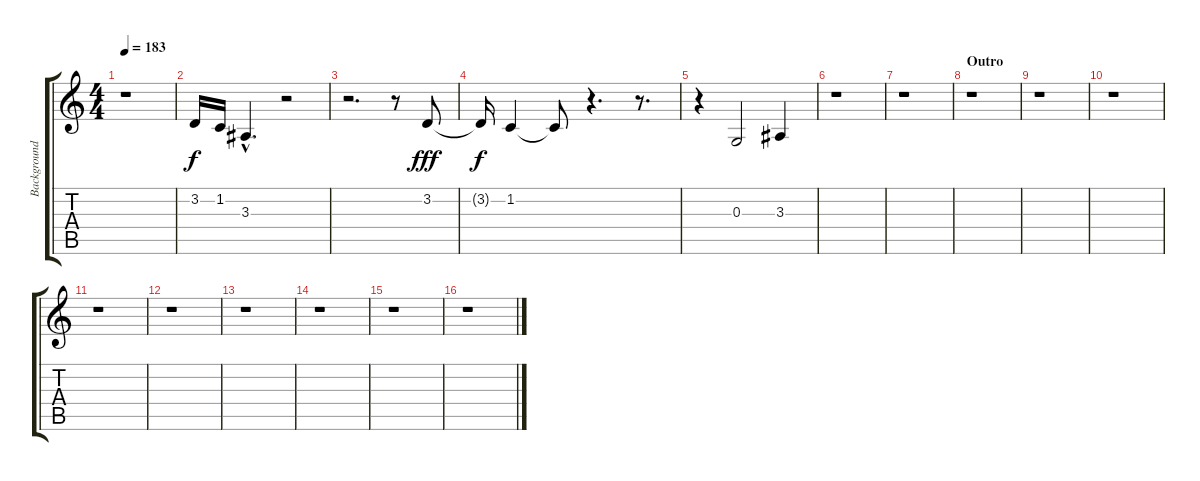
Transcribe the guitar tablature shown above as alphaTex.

\track ("Background vocals (shouts)" "Background") {instrument shanai}
\staff {score tabs}
\tuning (E4 B3 G3 D3 A2 E2) {hide}
\ts (4 4)
\tempo 183
\clef g2
\ks c
r.1{dy fff} |
3.2.16{dy f} 1.2.16 3.3{hac}.4{d} r.2 |
r.2{d} r.8 3.2.8{dy fff} |
3.2{t}.16{dy f} 1.2.4 1.2{t}.8 r.4{d} r.8{d} |
r.4 0.3.2 3.3.4 |
r.1 |
r.1 |
\section ("" "Outro")
r.1 |
r.1 |
r.1 |
r.1 |
r.1 |
r.1 |
r.1 |
r.1 |
r.1
